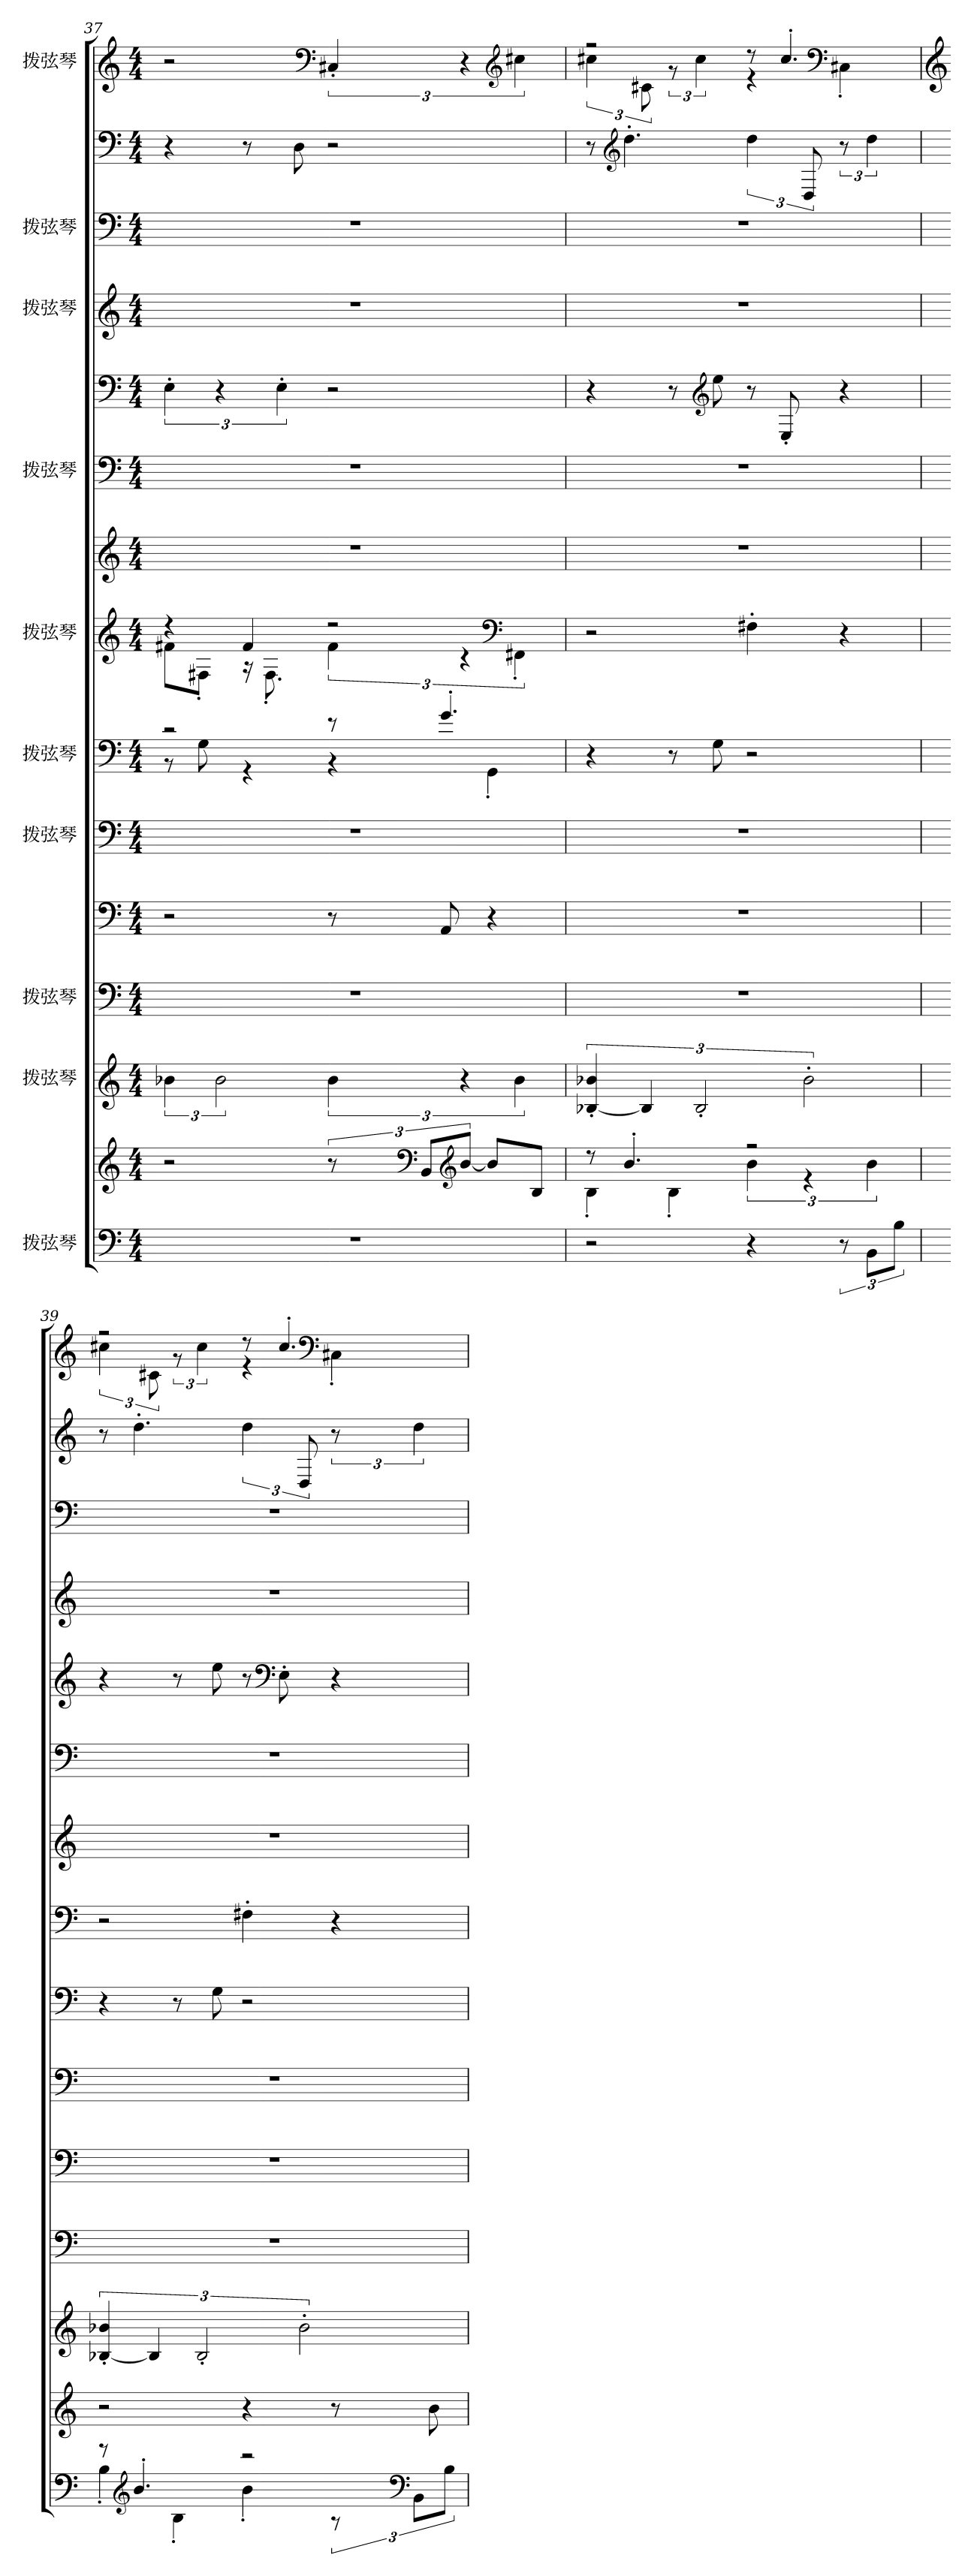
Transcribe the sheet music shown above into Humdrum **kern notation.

**kern	**kern	**kern	**kern	**kern	**kern	**kern	**kern	**kern	**kern	**kern	**kern	**kern	**kern	**kern
*part10	*part10	*part9	*part8	*part8	*part7	*part6	*part5	*part5	*part4	*part4	*part3	*part2	*part2	*part1
*staff15	*staff14	*staff13	*staff12	*staff11	*staff10	*staff9	*staff8	*staff7	*staff6	*staff5	*staff4	*staff3	*staff2	*staff1
*I"拨弦琴	*	*I"拨弦琴	*I"拨弦琴	*	*I"拨弦琴	*I"拨弦琴	*I"拨弦琴	*	*I"拨弦琴	*	*I"拨弦琴	*I"拨弦琴	*	*I"拨弦琴
*clefF4	*clefG2	*clefG2	*clefF4	*clefF4	*clefF4	*clefF4	*clefG2	*clefG2	*clefF4	*clefF4	*clefG2	*clefF4	*clefF4	*clefG2
*k[]	*k[]	*k[]	*k[]	*k[]	*k[]	*k[]	*k[]	*k[]	*k[]	*k[]	*k[]	*k[]	*k[]	*k[]
*M4/4	*M4/4	*M4/4	*M4/4	*M4/4	*M4/4	*M4/4	*M4/4	*M4/4	*M4/4	*M4/4	*M4/4	*M4/4	*M4/4	*M4/4
=37	=37	=37	=37	=37	=37	=37	=37	=37	=37	=37	=37	=37	=37	=37
*	*	*	*	*	*	*^	*^	*	*	*	*	*	*	*
1r	2r	6b-X\	1r	2r	1r	2r	8r	4r	8f#X\L	1r	1r	6E'\	1r	1r	4r	2r
.	.	.	.	.	.	.	8G\	.	8F#X'\J	.	.	.	.	.	.	.
.	.	3b-\	.	.	.	.	.	.	.	.	.	6r	.	.	.	.
.	.	.	.	.	.	.	4r	4f#/	16r	.	.	.	.	.	8r	.
.	.	.	.	.	.	.	.	.	8.F#'\	.	.	.	.	.	.	.
.	.	.	.	.	.	.	.	.	.	.	.	6E'\	.	.	.	.
.	.	.	.	.	.	.	.	.	.	.	.	.	.	.	8D\	.
*	*	*	*	*	*	*	*	*	*	*	*	*	*	*	*	*clefF4
.	12r	6b-\	.	8r	.	8r	4r	2r	6f#\	.	.	2r	.	.	2r	6C#X'/
*	*clefF4	*	*	*	*	*	*	*	*	*	*	*	*	*	*	*
.	12BB/L	.	.	.	.	.	.	.	.	.	.	.	.	.	.	.
.	.	.	.	8AA/	.	4.g'/	.	.	.	.	.	.	.	.	.	.
*	*clefG2	*	*	*	*	*	*	*	*	*	*	*	*	*	*	*
.	[12b/J	6r	.	.	.	.	.	.	6r	.	.	.	.	.	.	6r
.	8b/L]	.	.	4r	.	.	4GG'\	.	.	.	.	.	.	.	.	.
*	*	*	*	*	*	*	*	*clefF4	*	*	*	*	*	*	*	*clefG2
.	.	6b-\	.	.	.	.	.	.	6FF#X'\	.	.	.	.	.	.	6cc#X\
.	8B/J	.	.	.	.	.	.	.	.	.	.	.	.	.	.	.
*	*	*	*	*	*	*v	*v	*	*	*	*	*	*	*	*	*
*	*	*	*	*	*	*	*v	*v	*	*	*	*	*	*	*
!!LO:PB:g=z
=38	=38	=38	=38	=38	=38	=38	=38	=38	=38	=38	=38	=38	=38	=38
*	*^	*	*	*	*	*	*	*	*	*	*	*	*	*^
2r	8r	4B'\	[6B-X/' 6b-X/'	1r	1r	1r	4r	2r	1r	1r	4r	1r	1r	8r	2r	6cc#X\
*	*	*	*	*	*	*	*	*	*	*	*	*	*	*clefG2	*	*
.	4.b'/	.	.	.	.	.	.	.	.	.	.	.	.	4.dd'\	.	.
.	.	.	6B-/]	.	.	.	.	.	.	.	.	.	.	.	.	12c#X\
.	.	4B'\	.	.	.	.	8r	.	.	.	8r	.	.	.	.	12r
.	.	.	3B-'/	.	.	.	.	.	.	.	.	.	.	.	.	6cc#\
*	*	*	*	*	*	*	*	*	*	*	*clefG2	*	*	*	*	*
.	.	.	.	.	.	.	8G\	.	.	.	8ee\	.	.	.	.	.
4r	2r	6b\	.	.	.	.	2r	4F#X'\	.	.	8r	.	.	6dd\	8r	4r
.	.	.	.	.	.	.	.	.	.	.	8E'/	.	.	.	4.cc#'/	.
.	.	6r	3b-'\	.	.	.	.	.	.	.	.	.	.	12D/	.	.
*	*	*	*	*	*	*	*	*	*	*	*	*	*	*	*clefF4	*
12r	.	.	.	.	.	.	.	4r	.	.	4r	.	.	12r	.	4C#X'\
12BB\L	.	6b\	.	.	.	.	.	.	.	.	.	.	.	6dd\	.	.
12B\J	.	.	.	.	.	.	.	.	.	.	.	.	.	.	.	.
*	*v	*v	*	*	*	*	*	*	*	*	*	*	*	*	*	*
=39	=39	=39	=39	=39	=39	=39	=39	=39	=39	=39	=39	=39	=39	=39	=39
*	*	*	*	*	*	*	*	*	*	*	*	*	*	*clefG2	*
*^	*	*	*	*	*	*	*	*	*	*	*	*	*	*	*
8r	4B'\	2r	[6B-X/' 6b-X/'	1r	1r	1r	4r	2r	1r	1r	4r	1r	1r	8r	2r	6cc#X\
*clefG2	*	*	*	*	*	*	*	*	*	*	*	*	*	*	*	*
4.b'/	.	.	.	.	.	.	.	.	.	.	.	.	.	4.dd'\	.	.
.	.	.	6B-/]	.	.	.	.	.	.	.	.	.	.	.	.	12c#X\
.	4B'\	.	.	.	.	.	8r	.	.	.	8r	.	.	.	.	12r
.	.	.	3B-'/	.	.	.	.	.	.	.	.	.	.	.	.	6cc#\
.	.	.	.	.	.	.	8G\	.	.	.	8ee\	.	.	.	.	.
2r	4b'\	4r	.	.	.	.	2r	4F#X'\	.	.	8r	.	.	6dd\	8r	4r
*	*	*	*	*	*	*	*	*	*	*	*clefF4	*	*	*	*	*
.	.	.	.	.	.	.	.	.	.	.	8E'\	.	.	.	4.cc#'/	.
.	.	.	3b-'\	.	.	.	.	.	.	.	.	.	.	12D/	.	.
*	*	*	*	*	*	*	*	*	*	*	*	*	*	*	*clefF4	*
.	12r	8r	.	.	.	.	.	4r	.	.	4r	.	.	12r	.	4C#X'\
*clefF4	*	*	*	*	*	*	*	*	*	*	*	*	*	*	*	*
.	12BB\L	.	.	.	.	.	.	.	.	.	.	.	.	6dd\	.	.
.	.	8b\	.	.	.	.	.	.	.	.	.	.	.	.	.	.
.	12B\J	.	.	.	.	.	.	.	.	.	.	.	.	.	.	.
*v	*v	*	*	*	*	*	*	*	*	*	*	*	*	*	*v	*v
=	=	=	=	=	=	=	=	=	=	=	=	=	=	=
*-	*-	*-	*-	*-	*-	*-	*-	*-	*-	*-	*-	*-	*-	*-
